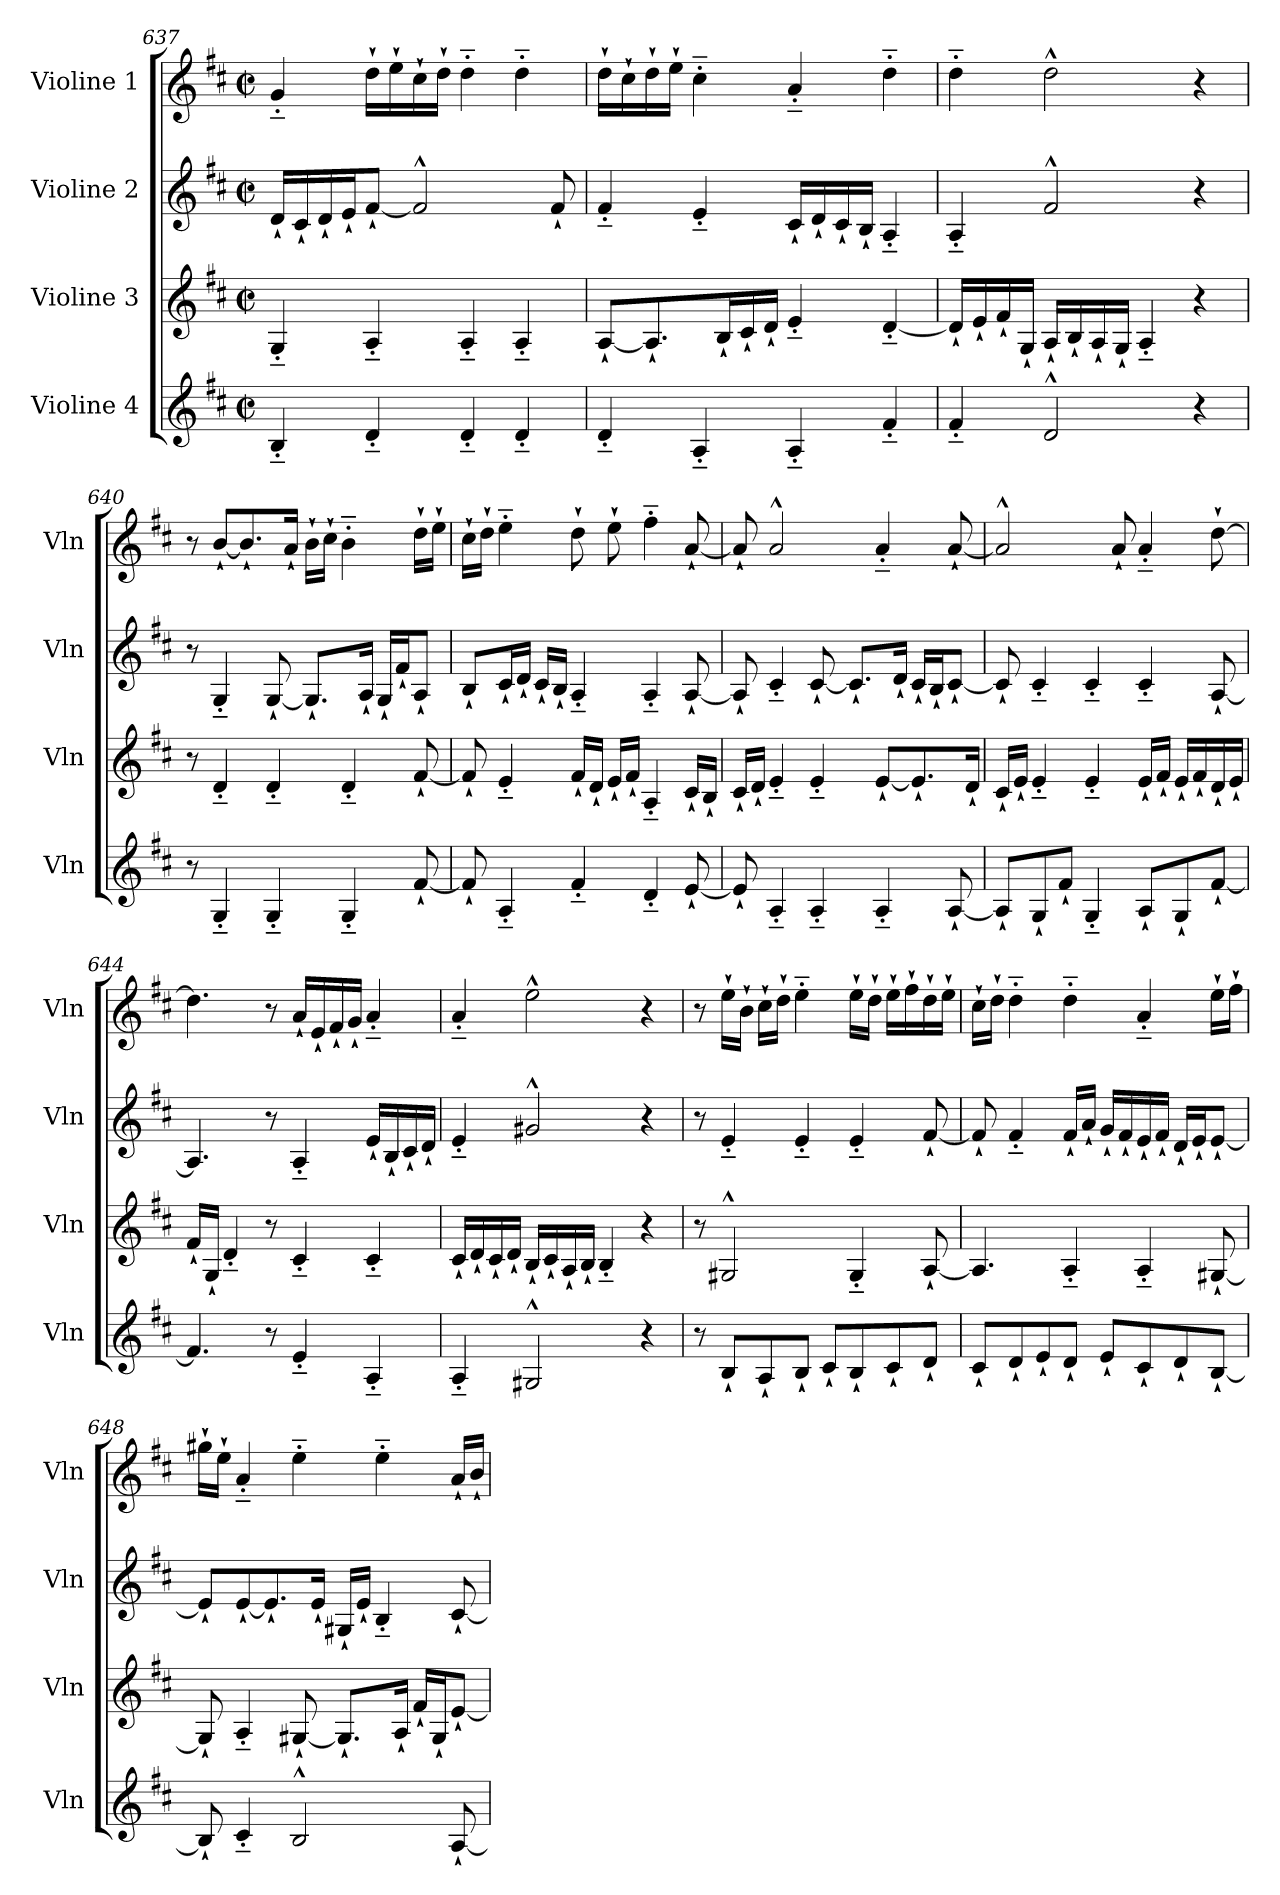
**kern	**kern	**kern	**kern
*part4	*part3	*part2	*part1
*staff4	*staff3	*staff2	*staff1
*I"Violine 4	*I"Violine 3	*I"Violine 2	*I"Violine 1
*I'Vln	*I'Vln	*I'Vln	*I'Vln
*clefG2	*clefG2	*clefG2	*clefG2
*k[f#c#]	*k[f#c#]	*k[f#c#]	*k[f#c#]
*D:	*D:	*D:	*D:
*M2/2	*M2/2	*M2/2	*M2/2
*met(c|)	*met(c|)	*met(c|)	*met(c|)
=637	=637	=637	=637
4B~'/	4G~'/	16d`/LL	4g~'/
.	.	16c#`/	.
.	.	16d`/	.
.	.	16e`/J	.
4d~'/	4A~'/	[8f#`/J	16dd`\LL
.	.	.	16ee`\
.	.	2f#^^/]	16cc#`\
.	.	.	16dd`\JJ
4d~'/	4A~'/	.	4dd~'\
4d~'/	4A~'/	.	4dd~'\
.	.	8f#`/	.
=638	=638	=638	=638
4d~'/	[8A`/L	4f#~'/	16dd`\LL
.	.	.	16cc#`\
.	8.A`/]	.	16dd`\
.	.	.	16ee`\JJ
4A~'/	.	4e~'/	4cc#~'\
.	16B`/L	.	.
.	16c#`/	.	.
.	16d`/JJ	.	.
4A~'/	4e~'/	16c#`/LL	4a~'/
.	.	16d`/	.
.	.	16c#`/	.
.	.	16B`/JJ	.
4f#~'/	[4d~'/	4A~'/	4dd~'\
!!LO:PB:g=z
=639	=639	=639	=639
4f#~'/	16d`/LL]	4A~'/	4dd~'\
.	16e`/	.	.
.	16f#`/	.	.
.	16G`/JJ	.	.
2d^^/	16A`/LL	2f#^^/	2dd^^\
.	16B`/	.	.
.	16A`/	.	.
.	16G`/JJ	.	.
.	4A~'/	.	.
4r	4r	4r	4r
=640	=640	=640	=640
8r	8r	8r	8r
4G~'/	4d~'/	4G~'/	[8b`/L
.	.	.	8.b`/]
4G~'/	4d~'/	[8G`/	.
.	.	.	16a`/Jk
.	.	8.G`/L]	16b`\LL
.	.	.	16cc#`\JJ
4G~'/	4d~'/	.	4b~'\
.	.	16A`/Jk	.
.	.	16G`/LL	.
.	.	16f#`/J	.
[8f#`/	[8f#`/	8A`/J	16dd`\LL
.	.	.	16ee`\JJ
=641	=641	=641	=641
8f#`/]	8f#`/]	8B`/L	16cc#`\LL
.	.	.	16dd`\JJ
4A~'/	4e~'/	16c#`/L	4ee~'\
.	.	16d`/JJ	.
.	.	16c#`/LL	.
.	.	16B`/JJ	.
4f#~'/	16f#`/LL	4A~'/	8dd`\
.	16d`/JJ	.	.
.	16e`/LL	.	8ee`\
.	16f#`/JJ	.	.
4d~'/	4A~'/	4A~'/	4ff#~'\
[8e`/	16c#`/LL	[8A`/	[8a`/
.	16B`/JJ	.	.
!!LO:LB:g=z
=642	=642	=642	=642
8e`/]	16c#`/LL	8A`/]	8a`/]
.	16d`/JJ	.	.
4A~'/	4e~'/	4c#~'/	2a^^/
4A~'/	4e~'/	[8c#`/	.
.	.	8.c#`/L]	.
4A~'/	[8e`/L	.	4a~'/
.	.	16d`/Jk	.
.	8.e`/]	16c#`/LL	.
.	.	16B`/J	.
[8A`/	.	[8c#`/J	[8a`/
.	16d`/Jk	.	.
=643	=643	=643	=643
8A`/L]	16c#`/LL	8c#`/]	2a^^/]
.	16e`/JJ	.	.
8G`/	4e~'/	4c#~'/	.
8f#`/J	.	.	.
4G~'/	4e~'/	4c#~'/	.
.	.	.	8a`/
8A`/L	16e`/LL	4c#~'/	4a~'/
.	16f#`/JJ	.	.
8G`/	16e`/LL	.	.
.	16f#`/	.	.
[8f#`/J	16d`/	[8A`/	[8dd`\
.	16e`/JJ	.	.
=644	=644	=644	=644
4.f#/]	16f#`/LL	4.A/]	4.dd\]
.	16G`/JJ	.	.
.	4d~'/	.	.
8r	8r	8r	8r
4e~'/	4c#~'/	4A~'/	16a`/LL
.	.	.	16e`/
.	.	.	16f#`/
.	.	.	16g`/JJ
4A~'/	4c#~'/	16e`/LL	4a~'/
.	.	16B`/	.
.	.	16c#`/	.
.	.	16d`/JJ	.
!!LO:LB:g=z
=645	=645	=645	=645
4A~'/	16c#`/LL	4e~'/	4a~'/
.	16d`/	.	.
.	16c#`/	.	.
.	16d`/JJ	.	.
2G#X^^/	16B`/LL	2g#X^^/	2ee^^\
.	16c#`/	.	.
.	16A`/	.	.
.	16B`/JJ	.	.
.	4B~'/	.	.
4r	4r	4r	4r
=646	=646	=646	=646
8r	8r	8r	8r
8B`/L	2G#X^^/	4e~'/	16ee`\LL
.	.	.	16b`\JJ
8A`/	.	.	16cc#`\LL
.	.	.	16dd`\JJ
8B`/J	.	4e~'/	4ee~'\
8c#`/L	.	.	.
8B`/	4G#~'/	4e~'/	16ee`\LL
.	.	.	16dd`\JJ
8c#`/	.	.	16ee`\LL
.	.	.	16ff#`\
8d`/J	[8A`/	[8f#`/	16dd`\
.	.	.	16ee`\JJ
=647	=647	=647	=647
8c#`/L	4.A/]	8f#`/]	16cc#`\LL
.	.	.	16dd`\JJ
8d`/	.	4f#~'/	4dd~'\
8e`/	.	.	.
8d`/J	4A~'/	16f#`/LL	4dd~'\
.	.	16a`/JJ	.
8e`/L	.	16g`/LL	.
.	.	16f#`/	.
8c#`/	4A~'/	16e`/	4a~'/
.	.	16f#`/JJ	.
8d`/	.	16d`/LL	.
.	.	16e`/J	.
[8B`/J	[8G#X`/	[8e`/J	16ee`\LL
.	.	.	16ff#`\JJ
!!LO:PB:g=z
=648	=648	=648	=648
8B`/]	8G#`/]	8e`/L]	16gg#X`\LL
.	.	.	16ee`\JJ
4c#~'/	4A~'/	[8e`/	4a~'/
.	.	8.e`/]	.
2B^^/	[8G#X`/	.	4ee~'\
.	.	16e`/Jk	.
.	8.G#`/L]	16G#X`/LL	.
.	.	16e`/JJ	.
.	.	4B~'/	4ee~'\
.	16A`/Jk	.	.
.	16f#`/LL	.	.
.	16G#`/J	.	.
[8A`/	[8e`/J	[8c#`/	16a`/LL
.	.	.	16b`/JJ
=	=	=	=
*-	*-	*-	*-
